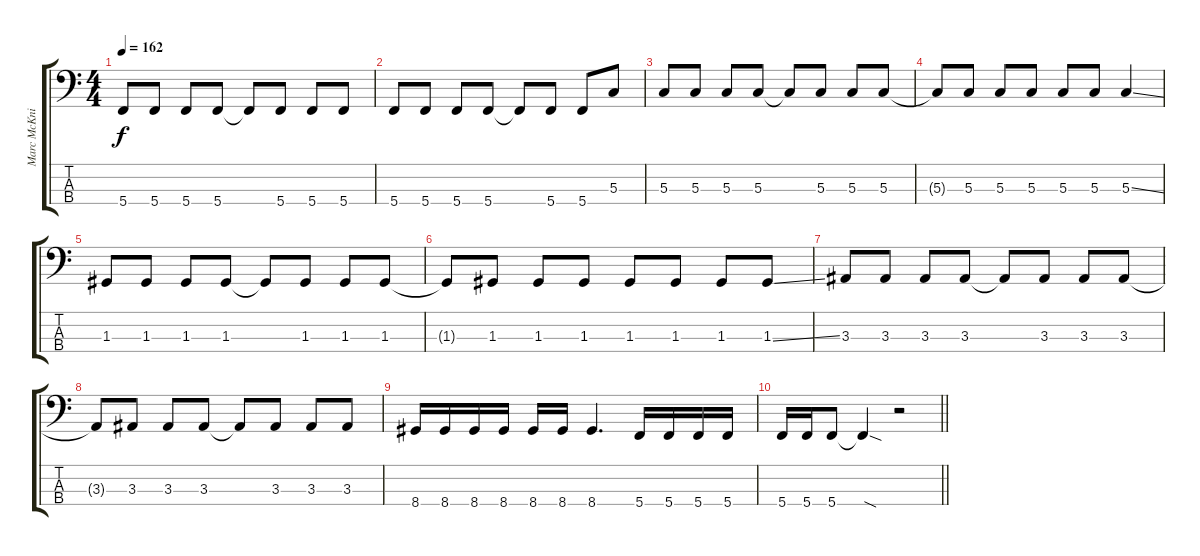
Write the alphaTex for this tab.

\track ("Marc McKnight" "Marc McKni") {instrument electricbasspick}
\staff {score tabs}
\tuning (F2 C2 G1 C1) {hide}
\ts (4 4)
\tempo 162
\clef f4
\ks c
5.4.8{dy f} 5.4.8 5.4.8 5.4.8 5.4{t}.8 5.4.8 5.4.8 5.4.8 |
5.4.8 5.4.8 5.4.8 5.4.8 5.4{t}.8 5.4.8 5.4.8 5.3.8 |
5.3.8 5.3.8 5.3.8 5.3.8 5.3{t}.8 5.3.8 5.3.8 5.3.8 |
5.3{t}.8 5.3.8 5.3.8 5.3.8 5.3.8 5.3.8 5.3{ss}.4 |
1.3.8 1.3.8 1.3.8 1.3.8 1.3{t}.8 1.3.8 1.3.8 1.3.8 |
1.3{t}.8 1.3.8 1.3.8 1.3.8 1.3.8 1.3.8 1.3.8 1.3{ss}.8 |
3.3.8 3.3.8 3.3.8 3.3.8 3.3{t}.8 3.3.8 3.3.8 3.3.8 |
3.3{t}.8 3.3.8 3.3.8 3.3.8 3.3{t}.8 3.3.8 3.3.8 3.3.8 |
8.4.16 8.4.16 8.4.16 8.4.16 8.4.16 8.4.16 8.4.4{d} 5.4.16 5.4.16 5.4.16 5.4.16 |
\barLineRight lightlight
5.4.16 5.4.16 5.4.8 5.4{sod t}.4 r.2
